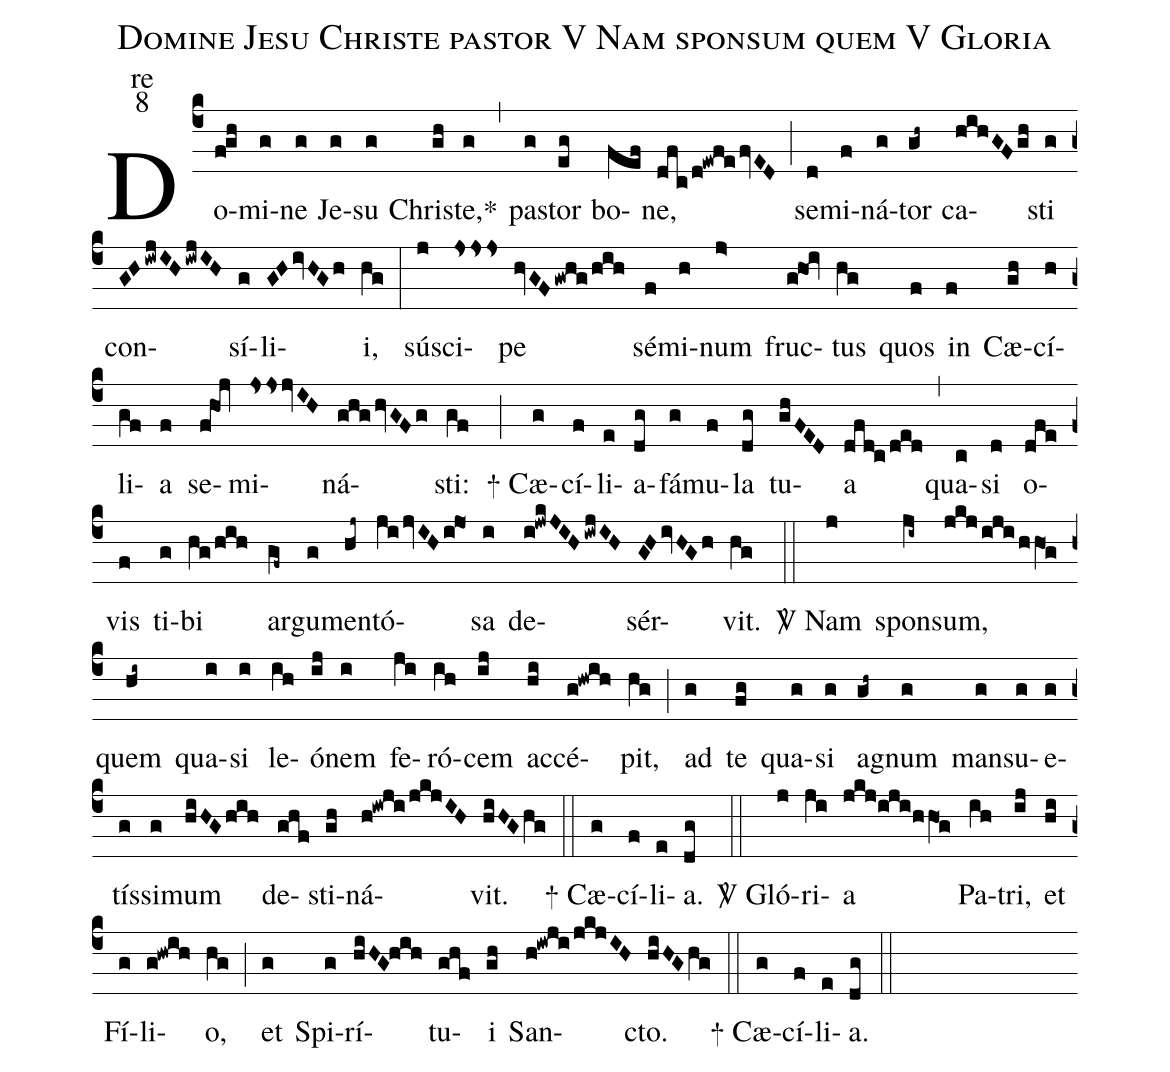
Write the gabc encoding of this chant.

name:Domine Jesu Christe pastor V Nam sponsum quem V Gloria;
office-part:re;
mode:8;
%%
(c4) Do(fgh)mi(g)ne(g) Je(g)su(g) Chris(gh)te,<sp>*</sp>(g) (,)
pa(g)stor(eg) bo(fef)ne,(dfc/d!ewfefvED) (;)
se(d)mi(f)ná(g)tor(gh~) ca(hihGFgh)sti(g) con(GHiwjIHiwjIH)sí(g)li(GHivHGh)i,(hg) (:)
sú(j)sci(jsjsjs)pe(hvGFgwhg/hih) sé(f)mi(h)num(j>) fruc(g!ho1!iv)tus(hg) quos(f) in(f) Cæ(gh)cí(h)li(gf)a(f) se(fhO1j)mi(JssjvIH)ná(ghghvGFg)sti:(gf) (;)
<sp>+</sp> Cæ(g)cí(f)li(e)a(dg)fá(g)mu(f)la(dg) tu(ghFED)a(dfd!c/ded) (,)
qua(c)si(d) o(dfe)vis(f) ti(g)bi(hg/hih) ar(gf~)gu(g)men(hj~)tó(jijvIHi!jo1)sa(i) de(i!jwkJIHiwjIH)sér(GHivHGh)vit.(hg) (::)
<sp>V/</sp> Nam(j) spon(ji~)sum,(jkj/iji/hhO1g) quem(hi~) qua(i)si(i) le(ih)ó(ij)nem(i) fe(ji)ró(ih)cem(ij) ac(hi)cé(g!hwih)pit,(hg) (;)
ad(g) te(fg) qua(g)si(g) a(gh~)gnum(g) man(g)su(g)e(g)tís(g)si(g)mum(hiHGhih) de(ghf)sti(gh)ná(h!iwji/jkjIH)vit.(hiHGhg) (::)
<sp>+</sp> Cæ(g)cí(f)li(e)a.(dg) (::)
<sp>V/</sp> Gló(j)ri(ji)a(jkj/0iji/0hhO1g) Pa(ih)tri,(ij) et(hi) Fí(g)li(g@hwih)o,(hg) (;)
et(g) Spi(g)rí(hiHG@hih)tu(ghf)i(gh) San(h@iwji/jkjIH)cto.(hiHG/hg) (::)
<sp>+</sp> Cæ(g)cí(f)li(e)a.(dg) (::)
